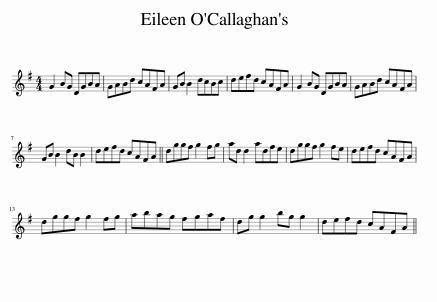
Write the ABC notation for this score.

X:1
L:1/8
M:4/4
I:linebreak $
K:G
V:1 treble
V:1
 G2 BG DGBA | GABd cAFA | GB B2 dcBc | defd cAFA | G2 BG DGBA | %5
 GABd cAFA |$ GB B2 dB B2 | defd cAFA || dggf g2 fg | ad d2 adfe | %10
 dggf g2 fe | defd cAFA |$ dggf g2 fg | abag fgaf | dg g2 bg g2 | %15
 defd cAFA || %16
